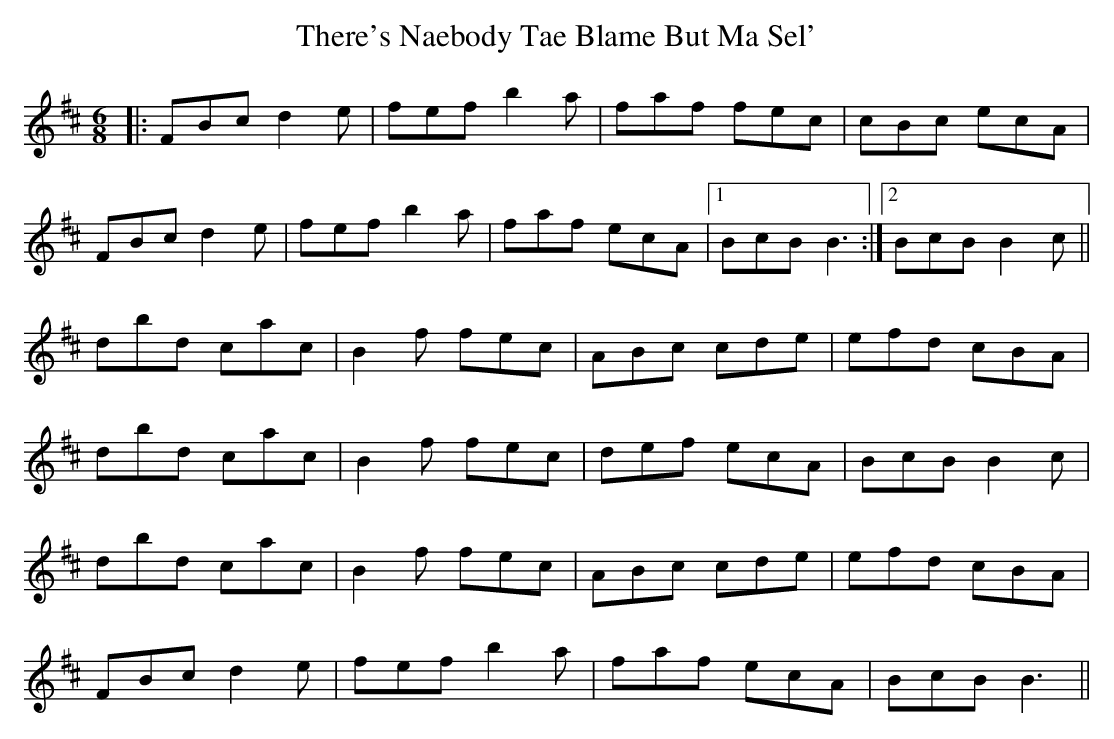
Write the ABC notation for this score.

X:1
T: There's Naebody Tae Blame But Ma Sel'
M: 6/8
L: 1/8
K: Bmin
|:FBc d2e|fef b2a|faf fec|cBc ecA|
FBc d2e|fef b2a|faf ecA|1 BcB B3:|2 BcB B2c||
dbd cac|B2f fec|ABc cde|efd cBA|
dbd cac|B2f fec|def ecA|BcB B2c|
dbd cac|B2f fec|ABc cde|efd cBA|
FBc d2e|fef b2a|faf ecA|BcB B3||
